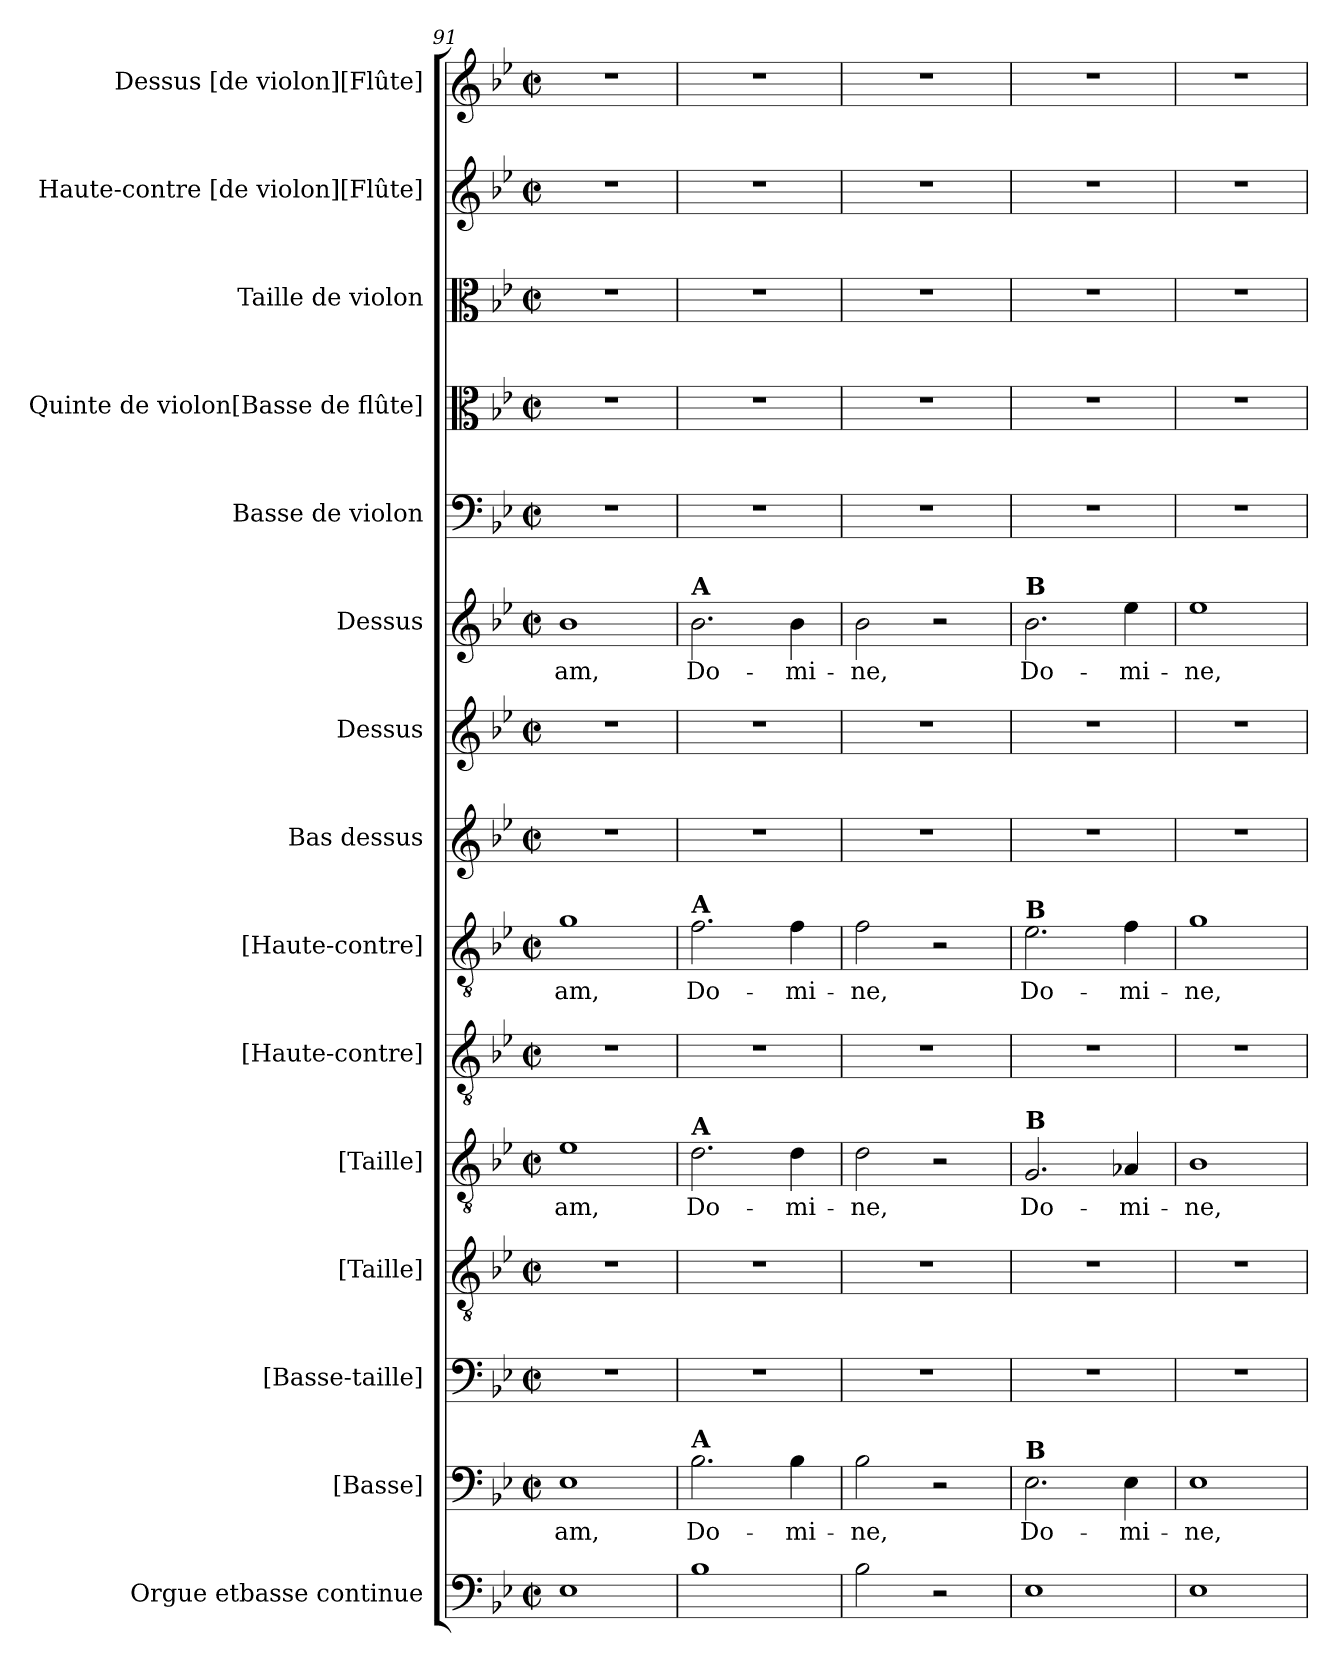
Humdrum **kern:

**kern	**kern	**text	**kern	**kern	**kern	**text	**kern	**kern	**text	**kern	**kern	**kern	**text	**kern	**kern	**kern	**kern	**kern
*part15	*part14	*part14	*part13	*part12	*part11	*part11	*part10	*part9	*part9	*part8	*part7	*part6	*part6	*part5	*part4	*part3	*part2	*part1
*staff15	*staff14	*staff14	*staff13	*staff12	*staff11	*staff11	*staff10	*staff9	*staff9	*staff8	*staff7	*staff6	*staff6	*staff5	*staff4	*staff3	*staff2	*staff1
*I"Orgue etbasse continue	*I"[Basse]	*	*I"[Basse-taille]	*I"[Taille]	*I"[Taille]	*	*I"[Haute-contre]	*I"[Haute-contre]	*	*I"Bas dessus	*I"Dessus	*I"Dessus	*	*I"Basse de violon	*I"Quinte de violon[Basse de flûte]	*I"Taille de violon	*I"Haute-contre [de violon][Flûte]	*I"Dessus [de violon][Flûte]
*	*I'B.	*	*I'B-t.	*I'T.	*I'T.	*	*I'H.c.	*I'H-c.	*	*I'b-D.	*I'D.	*I'D.	*	*I'B. Vln.	*	*	*	*
*clefF4	*clefF4	*	*clefF4	*clefGv2	*clefGv2	*	*clefGv2	*clefGv2	*	*clefG2	*clefG2	*clefG2	*	*clefF4	*clefC3	*clefC3	*clefG2	*clefG2
*	*	*	*	*ITrd7c12	*ITrd7c12	*	*ITrd7c12	*ITrd7c12	*	*	*	*	*	*ITrd7c12	*	*	*	*
*k[b-e-]	*k[b-e-]	*	*k[b-e-]	*k[b-e-]	*k[b-e-]	*	*k[b-e-]	*k[b-e-]	*	*k[b-e-]	*k[b-e-]	*k[b-e-]	*	*k[b-e-]	*k[b-e-]	*k[b-e-]	*k[b-e-]	*k[b-e-]
*g:	*g:	*	*g:	*g:	*g:	*	*g:	*g:	*	*g:	*g:	*g:	*	*g:	*g:	*g:	*g:	*g:
*M2/2	*M2/2	*	*M2/2	*M2/2	*M2/2	*	*M2/2	*M2/2	*	*M2/2	*M2/2	*M2/2	*	*M2/2	*M2/2	*M2/2	*M2/2	*M2/2
*met(c|)	*met(c|)	*	*met(c|)	*met(c|)	*met(c|)	*	*met(c|)	*met(c|)	*	*met(c|)	*met(c|)	*met(c|)	*	*met(c|)	*met(c|)	*met(c|)	*met(c|)	*met(c|)
=91	=91	=91	=91	=91	=91	=91	=91	=91	=91	=91	=91	=91	=91	=91	=91	=91	=91	=91
!	!	!LO:LY:b	!	!	!	!LO:LY:b	!	!	!LO:LY:b	!	!	!	!LO:LY:b	!	!	!	!	!
1E-	1E-	-am,	1r	1r	1E-	-am,	1r	1G	-am,	1r	1r	1b-	-am,	1r	1r	1r	1r	1r
=92	=92	=92	=92	=92	=92	=92	=92	=92	=92	=92	=92	=92	=92	=92	=92	=92	=92	=92
!	!	!	!	!	!	!	!	!	!	!	!	!LO:TX:a:B:t=A	!	!	!	!	!	!
!	!	!	!	!	!	!	!	!LO:TX:a:B:t=A	!	!	!	!	!	!	!	!	!	!
!	!	!	!	!	!LO:TX:a:B:t=A	!	!	!	!	!	!	!	!	!	!	!	!	!
!	!LO:TX:a:B:t=A	!	!	!	!	!	!	!	!	!	!	!	!	!	!	!	!	!
!	!	!LO:LY:b	!	!	!	!LO:LY:b	!	!	!LO:LY:b	!	!	!	!LO:LY:b	!	!	!	!	!
1B-	2.B-\	Do-	1r	1r	2.D\	Do-	1r	2.F\	Do-	1r	1r	2.b-\	Do-	1r	1r	1r	1r	1r
!	!	!LO:LY:b	!	!	!	!LO:LY:b	!	!	!LO:LY:b	!	!	!	!LO:LY:b	!	!	!	!	!
.	4B-\	-mi-	.	.	4D\	-mi-	.	4F\	-mi-	.	.	4b-\	-mi-	.	.	.	.	.
=93	=93	=93	=93	=93	=93	=93	=93	=93	=93	=93	=93	=93	=93	=93	=93	=93	=93	=93
!	!	!LO:LY:b	!	!	!	!LO:LY:b	!	!	!LO:LY:b	!	!	!	!LO:LY:b	!	!	!	!	!
2B-\	2B-\	-ne,	1r	1r	2D\	-ne,	1r	2F\	-ne,	1r	1r	2b-\	-ne,	1r	1r	1r	1r	1r
2r	2r	.	.	.	2r	.	.	2r	.	.	.	2r	.	.	.	.	.	.
=94	=94	=94	=94	=94	=94	=94	=94	=94	=94	=94	=94	=94	=94	=94	=94	=94	=94	=94
!	!	!	!	!	!	!	!	!	!	!	!	!LO:TX:a:B:t=B	!	!	!	!	!	!
!	!	!	!	!	!	!	!	!LO:TX:a:B:t=B	!	!	!	!	!	!	!	!	!	!
!	!	!	!	!	!LO:TX:a:B:t=B	!	!	!	!	!	!	!	!	!	!	!	!	!
!	!LO:TX:a:B:t=B	!	!	!	!	!	!	!	!	!	!	!	!	!	!	!	!	!
!	!	!LO:LY:b	!	!	!	!LO:LY:b	!	!	!LO:LY:b	!	!	!	!LO:LY:b	!	!	!	!	!
1E-	2.E-\	Do-	1r	1r	2.GG/	Do-	1r	2.E-\	Do-	1r	1r	2.b-\	Do-	1r	1r	1r	1r	1r
!	!	!LO:LY:b	!	!	!	!LO:LY:b	!	!	!LO:LY:b	!	!	!	!LO:LY:b	!	!	!	!	!
.	4E-\	-mi-	.	.	4AA-X/	-mi-	.	4F\	-mi-	.	.	4ee-\	-mi-	.	.	.	.	.
=95	=95	=95	=95	=95	=95	=95	=95	=95	=95	=95	=95	=95	=95	=95	=95	=95	=95	=95
!	!	!LO:LY:b	!	!	!	!LO:LY:b	!	!	!LO:LY:b	!	!	!	!LO:LY:b	!	!	!	!	!
1E-	1E-	-ne,	1r	1r	1BB-	-ne,	1r	1G	-ne,	1r	1r	1ee-	-ne,	1r	1r	1r	1r	1r
=	=	=	=	=	=	=	=	=	=	=	=	=	=	=	=	=	=	=
*-	*-	*-	*-	*-	*-	*-	*-	*-	*-	*-	*-	*-	*-	*-	*-	*-	*-	*-
